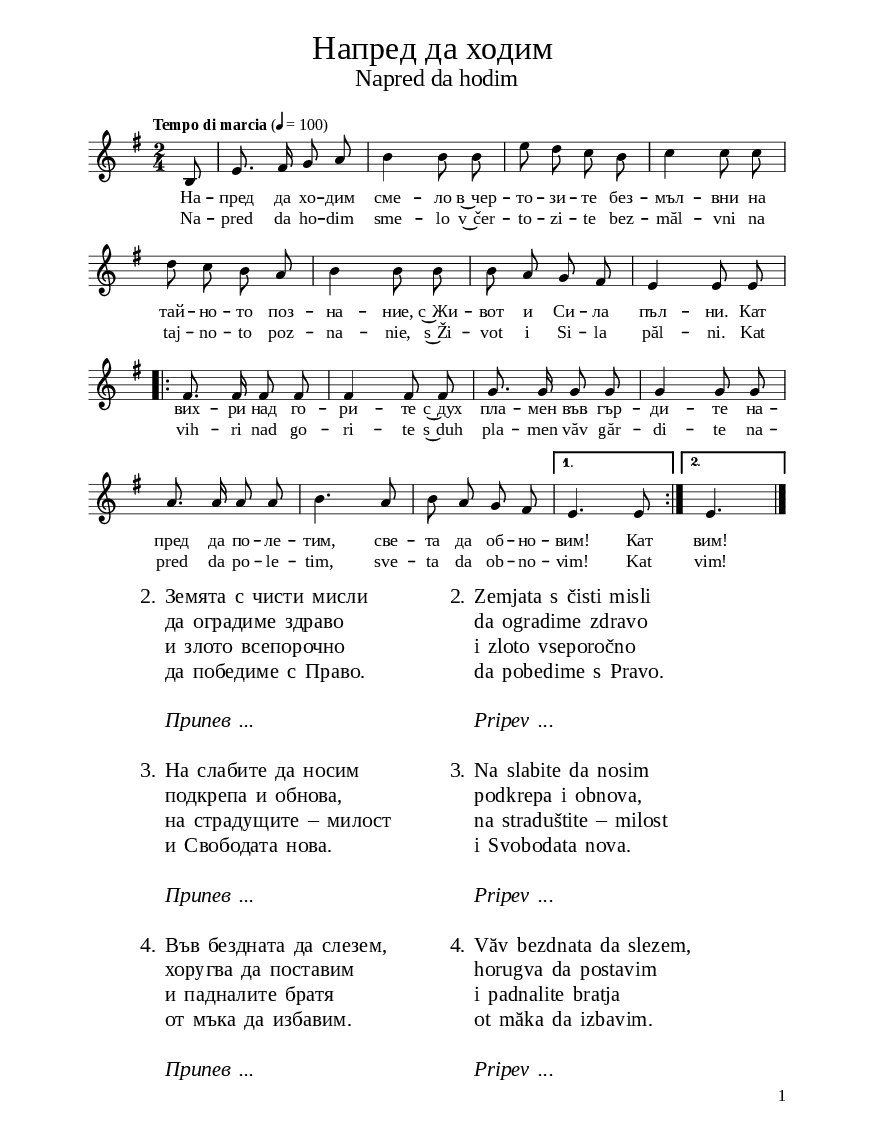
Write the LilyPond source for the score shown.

\version "2.24.1"

% include paper part and global functions
\include "include/globals.ily"

\bookpart {
  \label #'ref036
  \tocItem \markup "Напред да ходим – Napred da hodim"
  \include "include/bookpart-paper.ily"
  \score {
    \include "include/score-layout.ily"

    \new Voice \absolute {
      \clef treble
      \key e \minor
      \time 2/4
      \tempoFunc "Tempo di marcia" 4 "100"
      \autoBeamOff
      \partial 8


      b8 | e'8. fis'16 g'8 a' | b'4 b'8 b' | e''8 d'' c'' b' | c''4 c''8 c'' \break |
      d''8 c'' b' a' | b'4 b'8 b' | b'8 a' g' fis' | e'4 e'8 e' \break |
      \repeat volta 2 {
        fis'8. fis'16 fis'8 fis' |
        fis'4 fis'8 fis' |
        g'8. g'16 g'8 g' |
        g'4 g'8 g' | \break

        a'8.  a'16 a'8 a' |
        b'4. a'8 |
        b'8 a' g'  fis'8 |
      } \alternative {
        {  e'4. e'8 |}
        {e'4. \bar "|." \break }
      }
    }

    \addlyrics {
      На -- пред
      да хо -- дим сме -- ло в~чер -- то -- зи -- те
      без -- мъл -- вни на тай -- но -- то поз -- на --
      ние, с~Жи -- вот и Си -- ла пъл -- ни. Кат вих
      -- ри над го -- ри -- те с~дух пла -- мен във
      гър -- ди -- те на -- пред да по -- ле -- тим,
      све -- та да об -- но -- вим! Кат вим!}
      \addlyrics {
        Na -- pred
        da ho -- dim sme -- lo v~čer -- to -- zi -- te
        bez -- măl -- vni na taj -- no -- to poz -- na --
        nie, s~Ži -- vot i Si -- la păl -- ni. Kat vih
        -- ri nad go -- ri -- te s~duh pla -- men văv
        găr -- di -- te na -- pred da po -- le -- tim,
        sve -- ta da ob -- no -- vim! Kat vim!}

        \header {
          title = \titleFunc "Напред да ходим " "Napred da hodim"
        }

        \midi{}

      } % score



      \markup \fontsize #bgCoupletFontSize {
        \hspace #5
        \override #`(baseline-skip . ,bgCoupletBaselineSkip)
        \column {
          \line {  2. Земята с чисти мисли}

          \line {   "   "да оградиме здраво}

          \line {   "   "и злото всепорочно}

          \line {   "   "да победиме с Право.}
          \line { "   "}

          \line { "   " \italic {Припев ... }}
          \line { "   "}


          \line {   3. На слабите да носим}

          \line {   "   "подкрепа и обнова,}

          \line {   "   "на страдущите – милост}

          \line {   "   "и Свободата нова.}

          \line { "   "}
          \line { "   " \italic {Припев ...}}
          \line { "   " }

          \line {  4. Във бездната да слезем,}

          \line {   "   "хоругва да поставим}

          \line {   "   "и падналите братя}

          \line {   "   "от мъка да избавим.}

          \line { "   "}
          \line { "   " \italic {Припев ...}}


        }

        \hspace #5
        \override #`(baseline-skip . ,bgCoupletBaselineSkip)
        \column {
          \line {  2. Zemjata s čisti misli}

          \line {   "   "da ogradime zdravo}

          \line {   "   "i zloto vseporočno}

          \line {   "   "da pobedime s Pravo.}
          \line { "   "}

          \line { "   " \italic {Pripev ... }}
          \line { "   "}


          \line {   3. Na slabite da nosim}

          \line {   "   "podkrepa i obnova,}

          \line {   "   "na straduštite – milost}

          \line {   "   "i Svobodata nova.}

          \line { "   "}
          \line { "   " \italic {Pripev ...}}
          \line { "   " }

          \line {  4. Văv bezdnata da slezem,}

          \line {   "   "horugva da postavim}

          \line {   "   "i padnalite bratja}

          \line {   "   "ot măka da izbavim.}

          \line { "   "}
          \line { "   " \italic {Pripev ...}}


        } %column
      } % markup



      \pageBreak



      \markup \fontsize #bgCoupletFontSize {
        \hspace #5
        \override #`(baseline-skip . ,bgCoupletBaselineSkip)
        \column {


          \line {   5. Тогава да отворим}

          \line {   "   "на новий град вратите,}

          \line {   "   "в Иерусалим да влезем –}

          \line {   "   "света на Светлините.}
          \line { "   "}

          \line { "   " \italic  {Припев ...}}
          \line { "   "}

        }

        \hspace #5
        \override #`(baseline-skip . ,bgCoupletBaselineSkip)
        \column {


          \line {   5. Togava da otvorim}

          \line {   "   "na novij grad vratite,}

          \line {   "   "v Ierusalim da vlezem –}

          \line {   "   "sveta na Svetlinite.}
          \line { "   "}

          \line { "   " \italic  {Pripev ...}}
          \line { "   "}

        } %column
      } % markup

      % include foreign translation(s) of the song
       \version "2.24.0"

\markup \fill-line { \fontsize #deTitleFontSize "Lasst uns kühn vorwärtsgehen" }
\markup \null
\markup \fontsize #deCoupletFontSize {
  \hspace #10
  \override #`(baseline-skip . ,deCoupletBaselineSkip)

  \column {

    \line { 1. Vorwärts, lasst uns kühn vorangehen}
    \line { "   "in die stillen Paläste des geheimen Wissens,}
    \line { "   "erfüllt von Leben und Kraft.}
    \line { "   " }

    \line { "   " \italic { Refrain ...}  }
    \line { "   " }

    \line { "   "Wie ein Sturmwind über den Wäldern,}

    \line { "   "mit feurigem Atem in der Brust, }

    \line { "   "vorwärts, schwingen wir uns auf, }

    \line { "   "erneuern wir die Welt!}
    \line { "   " }

    \line { 2. Lasst uns die Erde}

    \line { "   "mit reinen Gedanken fest umgränzen }

    \line { "   "und das lasterhafte Böse}

    \line { "   "mit Recht besiegen.}
    \line { "   " }

    \line { "   " \italic { Refrain ...}  }
    \line { "   " }
    \line {3. Lasst uns den Schwachen}


    \line { "   "Stärkung und Erneuerung bringen,}

    \line { "   "den Leidenden Erbarmen}

    \line { "   "und die neue Freiheit.}
    \line { "   " }

    \line { "   " \italic { Refrain ...}  }
    \line { "   " }

    \line { 4. Lasst uns in den Abgrund steigen,}

    \line { "   "das Banner aufpflanzen}

    \line { "   "und die gefallenen Brüder}

    \line { "   "von der Qual erlösen.}
    \line { "   " }

    \line { "   " \italic { Refrain ...}  }
    \line { "   " }

    \line { 5. Dann lasst uns die Tore}

    \line { "   "der neuen Stadt öffnen,}

    \line { "   "lasst uns eintreten in Jerusalem  –}

    \line { "   "die Welt der Lichter.}

    \line { "   " }
    \line { "   " \italic { Refrain ... }}
  }
}


    } % bookpart
